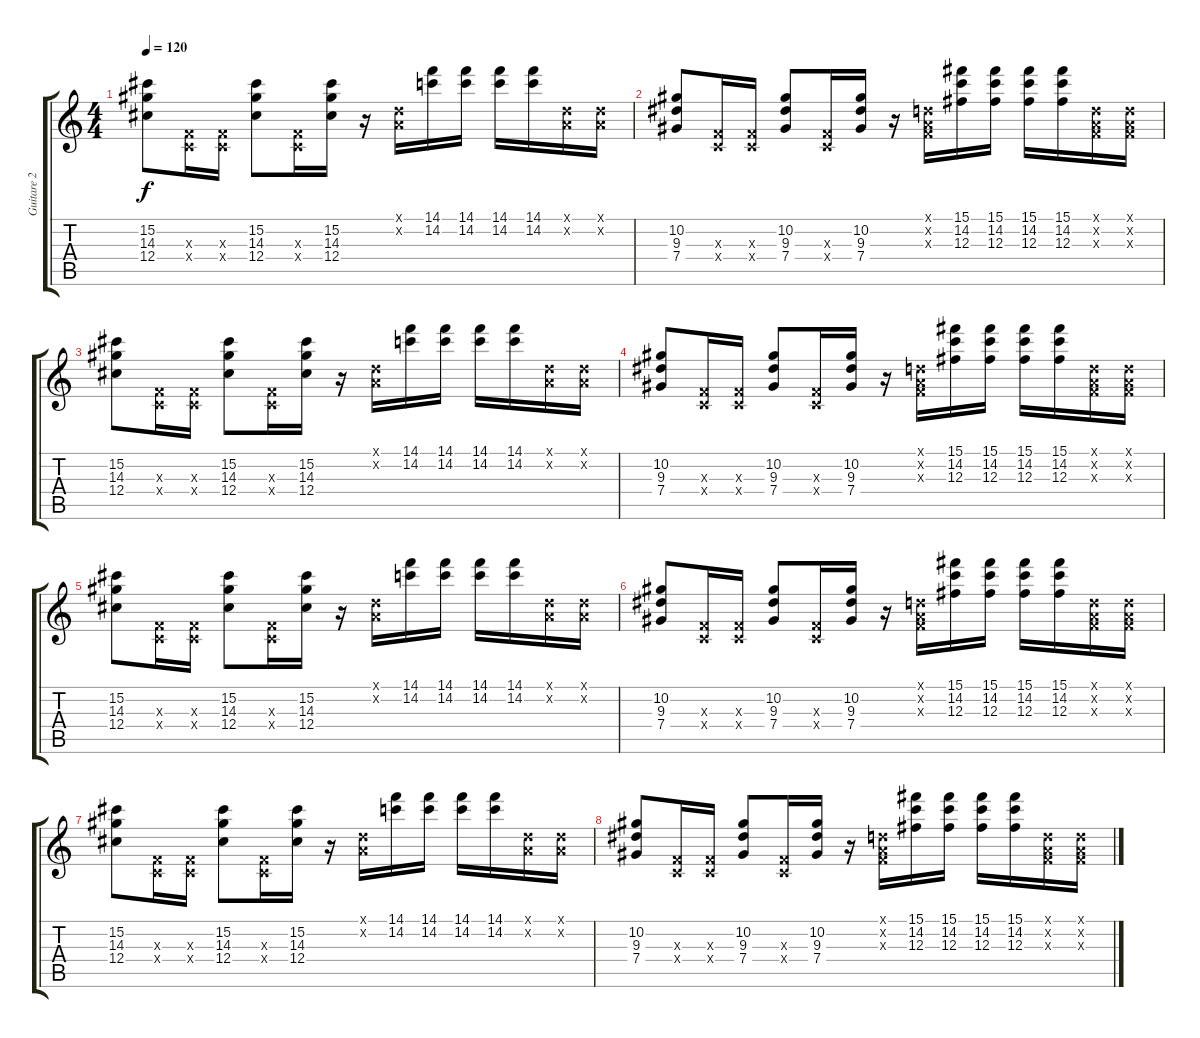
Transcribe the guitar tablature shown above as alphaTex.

\track ("Guitare 2" "Guitare 2") {instrument distortionguitar}
\staff {score tabs}
\tuning (Eb4 Bb3 Gb3 Db3 Ab2 Eb2) {hide}
\ts (4 4)
\tempo 120
\clef g2
\ks c
(15.2 14.3 12.4).8{dy f} (-1.3{x} -1.4{x}).16 (-1.3{x} -1.4{x}).16 (15.2 14.3 12.4).8 (-1.3{x} -1.4{x}).16 (15.2 14.3 12.4).16 r.16 (-1.1{x} -1.2{x}).16 (14.1 14.2).16 (14.1 14.2).16 (14.1 14.2).16 (14.1 14.2).16 (-1.1{x} -1.2{x}).16 (-1.1{x} -1.2{x}).16 |
(10.2 9.3 7.4).8 (-1.3{x} -1.4{x}).16 (-1.3{x} -1.4{x}).16 (10.2 9.3 7.4).8 (-1.3{x} -1.4{x}).16 (10.2 9.3 7.4).16 r.16 (-1.1{x} -1.2{x} -1.3{x}).16 (15.1 14.2 12.3).16 (15.1 14.2 12.3).16 (15.1 14.2 12.3).16 (15.1 14.2 12.3).16 (-1.1{x} -1.2{x} -1.3{x}).16 (-1.1{x} -1.2{x} -1.3{x}).16 |
(15.2 14.3 12.4).8 (-1.3{x} -1.4{x}).16 (-1.3{x} -1.4{x}).16 (15.2 14.3 12.4).8 (-1.3{x} -1.4{x}).16 (15.2 14.3 12.4).16 r.16 (-1.1{x} -1.2{x}).16 (14.1 14.2).16 (14.1 14.2).16 (14.1 14.2).16 (14.1 14.2).16 (-1.1{x} -1.2{x}).16 (-1.1{x} -1.2{x}).16 |
(10.2 9.3 7.4).8 (-1.3{x} -1.4{x}).16 (-1.3{x} -1.4{x}).16 (10.2 9.3 7.4).8 (-1.3{x} -1.4{x}).16 (10.2 9.3 7.4).16 r.16 (-1.1{x} -1.2{x} -1.3{x}).16 (15.1 14.2 12.3).16 (15.1 14.2 12.3).16 (15.1 14.2 12.3).16 (15.1 14.2 12.3).16 (-1.1{x} -1.2{x} -1.3{x}).16 (-1.1{x} -1.2{x} -1.3{x}).16 |
(15.2 14.3 12.4).8 (-1.3{x} -1.4{x}).16 (-1.3{x} -1.4{x}).16 (15.2 14.3 12.4).8 (-1.3{x} -1.4{x}).16 (15.2 14.3 12.4).16 r.16 (-1.1{x} -1.2{x}).16 (14.1 14.2).16 (14.1 14.2).16 (14.1 14.2).16 (14.1 14.2).16 (-1.1{x} -1.2{x}).16 (-1.1{x} -1.2{x}).16 |
(10.2 9.3 7.4).8 (-1.3{x} -1.4{x}).16 (-1.3{x} -1.4{x}).16 (10.2 9.3 7.4).8 (-1.3{x} -1.4{x}).16 (10.2 9.3 7.4).16 r.16 (-1.1{x} -1.2{x} -1.3{x}).16 (15.1 14.2 12.3).16 (15.1 14.2 12.3).16 (15.1 14.2 12.3).16 (15.1 14.2 12.3).16 (-1.1{x} -1.2{x} -1.3{x}).16 (-1.1{x} -1.2{x} -1.3{x}).16 |
(15.2 14.3 12.4).8 (-1.3{x} -1.4{x}).16 (-1.3{x} -1.4{x}).16 (15.2 14.3 12.4).8 (-1.3{x} -1.4{x}).16 (15.2 14.3 12.4).16 r.16 (-1.1{x} -1.2{x}).16 (14.1 14.2).16 (14.1 14.2).16 (14.1 14.2).16 (14.1 14.2).16 (-1.1{x} -1.2{x}).16 (-1.1{x} -1.2{x}).16 |
(10.2 9.3 7.4).8 (-1.3{x} -1.4{x}).16 (-1.3{x} -1.4{x}).16 (10.2 9.3 7.4).8 (-1.3{x} -1.4{x}).16 (10.2 9.3 7.4).16 r.16 (-1.1{x} -1.2{x} -1.3{x}).16 (15.1 14.2 12.3).16 (15.1 14.2 12.3).16 (15.1 14.2 12.3).16 (15.1 14.2 12.3).16 (-1.1{x} -1.2{x} -1.3{x}).16 (-1.1{x} -1.2{x} -1.3{x}).16
